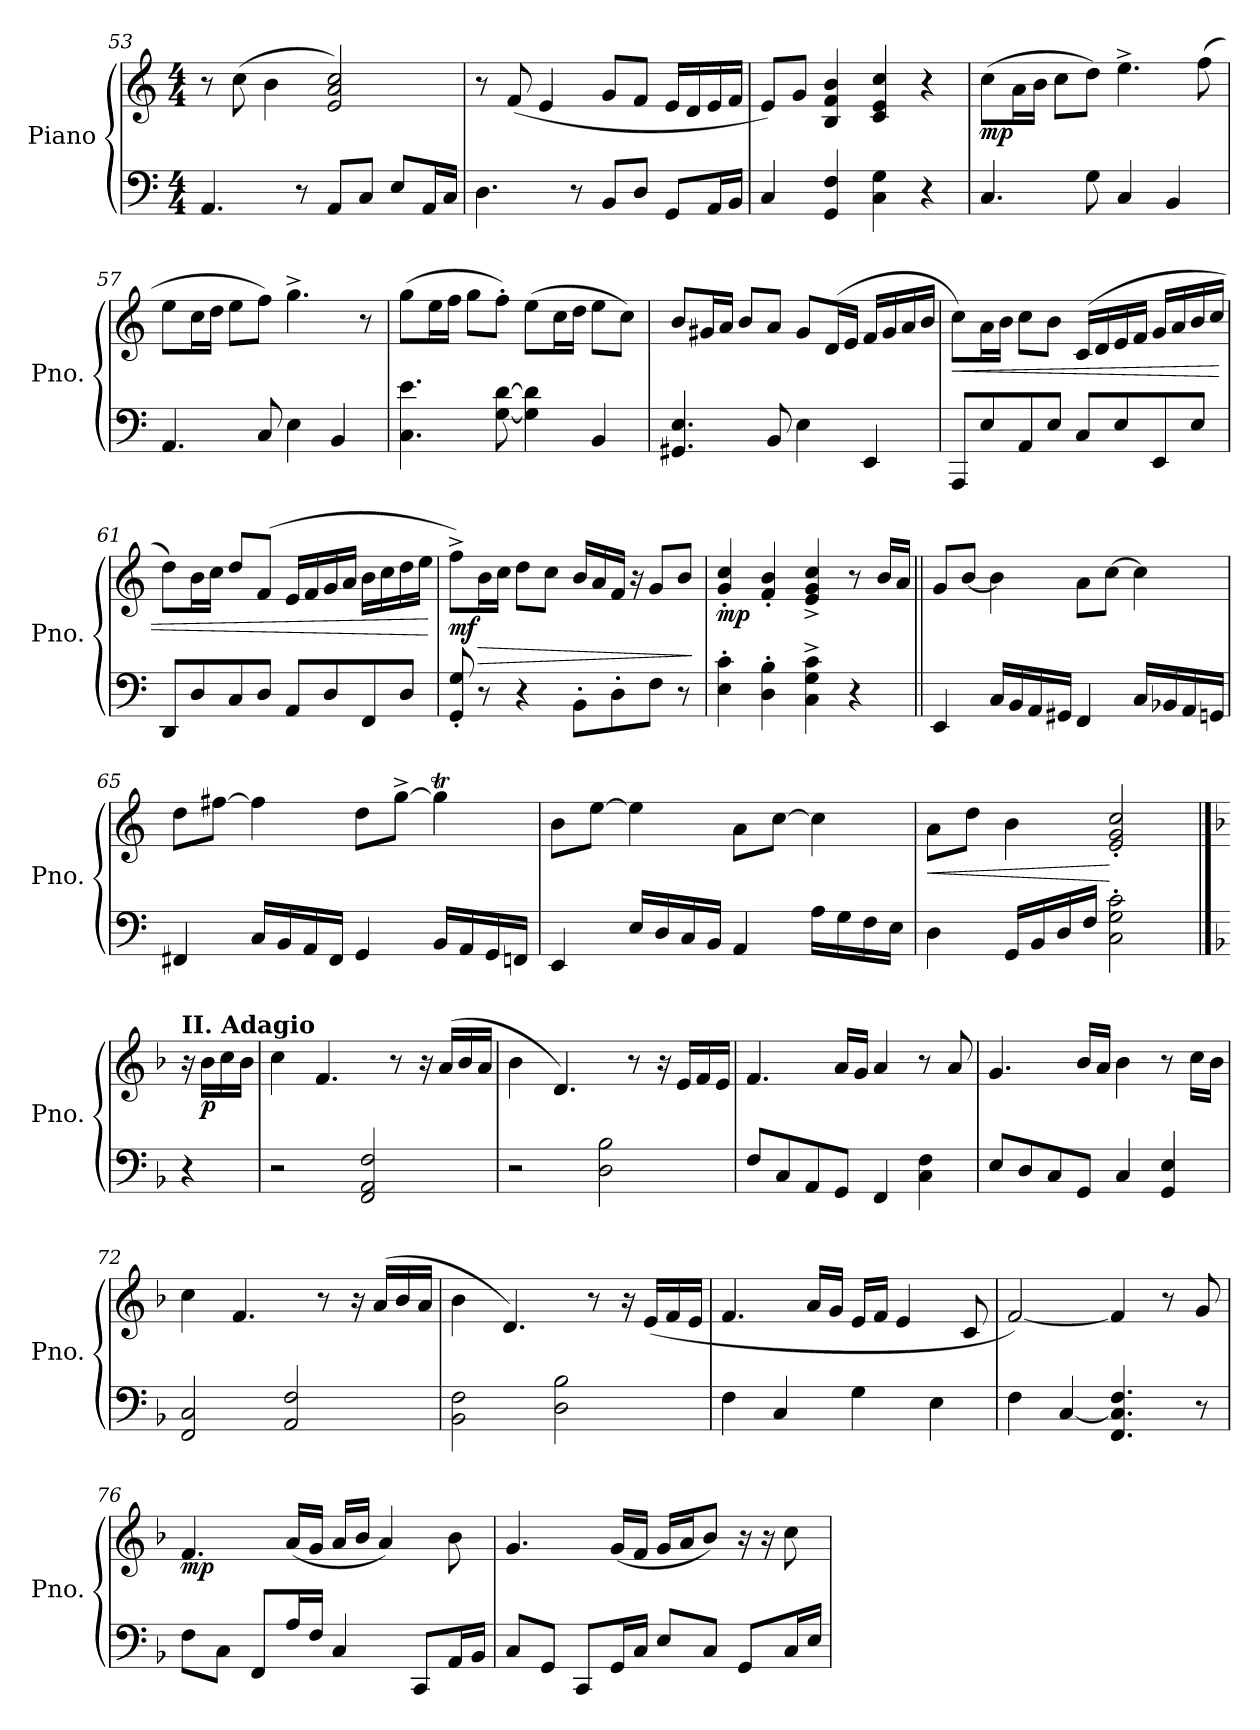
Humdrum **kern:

**kern	**kern	**dynam
*part1	*part1	*part1
*staff2	*staff1	*staff1/2
*I"Piano	*	*
*I'Pno.	*	*
*clefF4	*clefG2	*
*k[]	*k[]	*
*M4/4	*M4/4	*
=53	=53	=53
4.AA/	8r	.
.	(>8cc\	.
.	4b\	.
8r	.	.
8AA/L	2e/ 2a/ 2cc/)	.
8C/J	.	.
8E/L	.	.
16AA/L	.	.
16C/JJ	.	.
=54	=54	=54
4.D\	8r	.
.	(<8f/	.
.	4e/	.
8r	.	.
8BB/L	8g/L	.
8D/J	8f/J	.
8GG/L	16e/LL	.
.	16d/	.
16AA/L	16e/	.
16BB/JJ	16f/JJ	.
=55	=55	=55
4C/	8e/L)	.
.	8g/J	.
4GG/ 4F/	4B/ 4f/ 4b/	.
4C\ 4G\	4c/ 4e/ 4cc/	.
4r	4r	.
!!LO:PB:g=z
=56	=56	=56
*k[]	*k[]	*
!	!	!LO:DY:b
4.C/	(>8cc\L	mp
.	16a\L	.
.	16b\JJ	.
.	8cc\L	.
8G\	8dd\J)	.
4C/	4.ee^\	.
4BB/	.	.
.	(>8ff\	.
=57	=57	=57
4.AA/	8ee\L	.
.	16cc\L	.
.	16dd\JJ	.
.	8ee\L	.
8C/	8ff\J)	.
4E\	4.gg^\	.
4BB/	.	.
.	8r	.
=58	=58	=58
4.C\ 4.e\	(>8gg\L	.
.	16ee\L	.
.	16ff\JJ	.
.	8gg\L	.
[8G\ [8d\	8ff'\J)	.
4G\] 4d\]	(>8ee\L	.
.	16cc\L	.
.	16dd\JJ	.
4BB/	8ee\L	.
.	8cc\J)	.
=59	=59	=59
4.GG#X/ 4.E/	8b/L	.
.	16g#X/L	.
.	16a/JJ	.
.	8b/L	.
8BB/	8a/J	.
4E\	8g#/L	.
.	(<16d/L	.
.	16e/JJ	.
4EE/	16f/LL	.
.	16g#/	.
.	16a/	.
.	16b/JJ	.
!!LO:LB:g=z
=60	=60	=60
!	!	!LO:HP:b
8AAA/L	8cc\L)	<
8E/	16a\L	.
.	16b\JJ	.
8AA/	8cc\L	.
8E/J	8b\J	.
8C/L	(<16c/LL	.
.	16d/	.
8E/	16e/	.
.	16f/JJ	.
8EE/	16g/LL	.
.	16a/	.
8E/J	16b/	.
.	16cc/JJ	.
=61	=61	=61
8DD/L	8dd\L)	.
8D/	16b\L	.
.	16cc\JJ	.
8C/	8dd/L	.
8D/J	(>8f/J	.
8AA/L	16e/LL	.
.	16f/	.
8D/	16g/	.
.	16a/JJ	.
8FF/	16b\LL	.
.	16cc\	.
8D/J	16dd\	.
.	16ee\JJ	.
.	.	[
=62	=62	=62
!	!	!LO:DY:b
8GG/' 8G/'	8ff^\L)	mf
!	!	!LO:HP:b
8r	16b\L	>
.	16cc\JJ	.
4r	8dd\L	.
.	8cc\J	.
8BB'\L	16b/LL	.
.	16a/	.
8D'\	16f/JJ	.
.	16r	.
8F\J	8g/L	.
8r	8b/J	.
.	.	]
=63	=63	=63
!	!	!LO:DY:b
4E\' 4c\'	4g/' 4cc/'	mp
4D\' 4B\'	4f/' 4b/'	.
4C\^ 4G\^ 4c\^	4e/^ 4g/^ 4cc/^	.
4r	8r	.
.	16b/LL	.
.	16a/JJ	.
!!LO:LB:g=z
=64||	=64||	=64||
4EE/	8g/L	.
.	[8b/J	.
16C/LL	4b\]	.
16BB/	.	.
16AA/	.	.
16GG#X/JJ	.	.
4FF/	8a\L	.
.	[8cc\J	.
16C/LL	4cc\]	.
16BB-X/	.	.
16AA/	.	.
16GGn/JJ	.	.
=65	=65	=65
4FF#X/	8dd\L	.
.	[8ff#X\J	.
16C/LL	4ff#\]	.
16BB/	.	.
16AA/	.	.
16FF#/JJ	.	.
4GG/	8dd\L	.
.	[8gg^\J	.
16BB/LL	4ggT\]	.
16AA/	.	.
16GG/	.	.
16FFn/JJ	.	.
=66	=66	=66
4EE/	8b\L	.
.	[8ee\J	.
16E/LL	4ee\]	.
16D/	.	.
16C/	.	.
16BB/JJ	.	.
4AA/	8a\L	.
.	[8cc\J	.
16A\LL	4cc\]	.
16G\	.	.
16F\	.	.
16E\JJ	.	.
!!LO:LB:g=z
=67	=67	=67
!	!	!LO:HP:b
4D\	8a\L	<
.	8dd\J	.
16GG/LL	4b\	.
16BB/	.	.
16D/	.	.
16F/JJ	.	.
2C\' 2G\' 2c\'	2e/' 2g/' 2cc/'	[
!!LO:PB:g=z
==67X1	==67X1	==67X1
*k[b-]	*k[b-]	*
*	*MM66	*
!	!LO:TX:a:B:t=II.  Adagio	!
4r	16r	.
!	!	!LO:DY:b
.	16b-\LL	p
.	16cc\	.
.	16b-\JJ	.
=68	=68	=68
2r	4cc\	.
.	4.f/	.
2FF/ 2AA/ 2F/	.	.
.	8r	.
.	16r	.
.	(<16a/LL	.
.	16b-/	.
.	16a/JJ	.
=69	=69	=69
2r	4b-\	.
.	4.d/)	.
2D\ 2B-\	.	.
.	8r	.
.	16r	.
.	16e/LL	.
.	16f/	.
.	16e/JJ	.
=70	=70	=70
8F/L	4.f/	.
8C/	.	.
8AA/	.	.
8GG/J	16a/LL	.
.	16g/JJ	.
4FF/	4a/	.
4C\ 4F\	8r	.
.	8a/	.
=71	=71	=71
8E/L	4.g/	.
8D/	.	.
8C/	.	.
8GG/J	16b-/LL	.
.	16a/JJ	.
4C/	4b-\	.
4GG/ 4E/	8r	.
.	16cc\LL	.
.	16b-\JJ	.
!!LO:LB:g=z
=72	=72	=72
2FF/ 2C/	4cc\	.
.	4.f/	.
2AA/ 2F/	.	.
.	8r	.
.	16r	.
.	(<16a/LL	.
.	16b-/	.
.	16a/JJ	.
=73	=73	=73
2BB-\ 2F\	4b-\	.
.	4.d/)	.
2D\ 2B-\	.	.
.	8r	.
.	16r	.
.	(>16e/LL	.
.	16f/	.
.	16e/JJ	.
=74	=74	=74
4F\	4.f/	.
4C/	.	.
.	16a/LL	.
.	16g/JJ	.
4G\	16e/LL	.
.	16f/JJ	.
.	4e/	.
4E\	.	.
.	8c/	.
=75	=75	=75
4F\	[2f/)	.
[4C/	.	.
4.FF/ 4.C/] 4.F/	4f/]	.
.	8r	.
8r	8g/	.
!!LO:LB:g=z
=76	=76	=76
!	!	!LO:DY:b
8F\L	4.f/	mp
8C\J	.	.
8FF/L	.	.
16A/L	(<16a/LL	.
16F/JJ	16g/JJ	.
4C/	16a/LL	.
.	16b-/JJ	.
.	4a/)	.
8CC/L	.	.
16AA/L	8b-\	.
16BB-/JJ	.	.
=77	=77	=77
8C/L	4.g/	.
8GG/J	.	.
8CC/L	.	.
16GG/L	(<16g/LL	.
16C/JJ	16f/JJ	.
8E/L	16g/LL	.
.	16a/J	.
8C/J	8b-/J)	.
8GG/L	16r	.
.	16r	.
16C/L	8cc\	.
16E/JJ	.	.
=	=	=
*-	*-	*-
